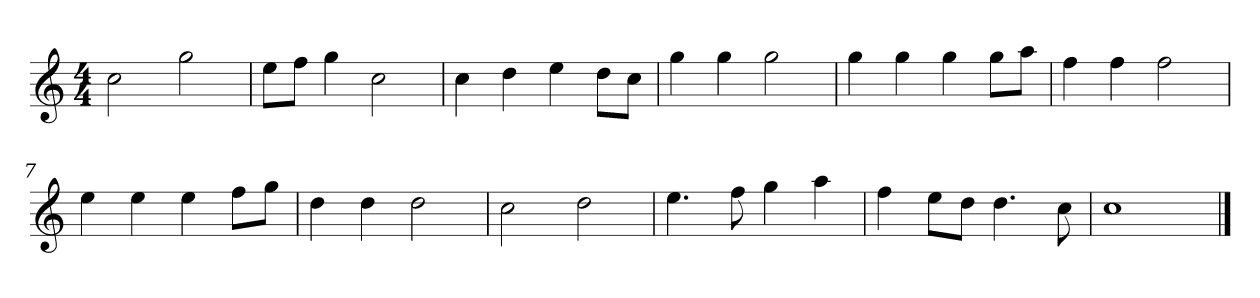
**kern
*part1
*staff1
*k[]
*M4/4
*MM120
=1
2cc
2gg
=2
8eeL
8ffJ
4gg
2cc
=3
4cc
4dd
4ee
8ddL
8ccJ
=4
4gg
4gg
2gg
=5
4gg
4gg
4gg
8ggL
8aaJ
=6
4ff
4ff
2ff
=7
4ee
4ee
4ee
8ffL
8ggJ
=8
4dd
4dd
2dd
=9
2cc
2dd
=10
4.ee
8ff
4gg
4aa
=11
4ff
8eeL
8ddJ
4.dd
8cc
=12
1cc
==
*-
